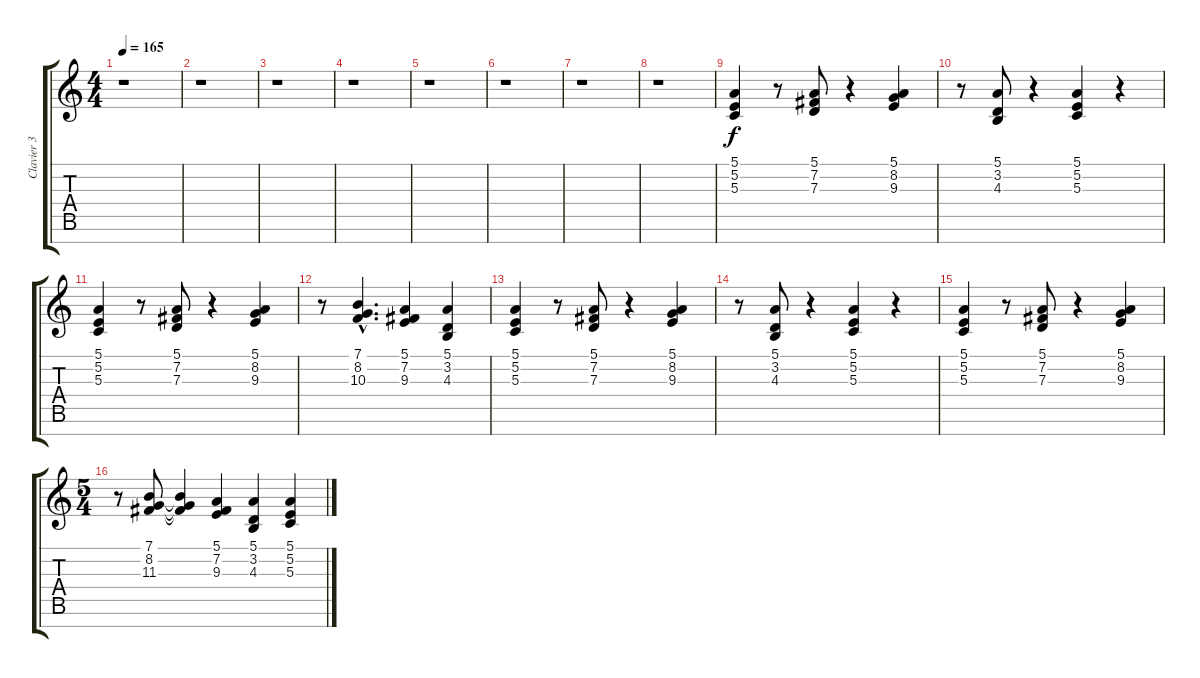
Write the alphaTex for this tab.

\track ("Clavier 3" "Clavier 3") {instrument percussiveorgan}
\staff {score tabs}
\tuning (E4 B3 G3 D3 A2 E2 B1) {hide}
\ts (4 4)
\tempo 165
\clef g2
\ks c
r.1{dy f} |
r.1 |
r.1 |
r.1 |
r.1 |
r.1 |
r.1 |
r.1 |
(5.1 5.2 5.3).4 r.8 (5.1 7.2 7.3).8 r.4 (5.1 8.2 9.3).4 |
r.8 (5.1 3.2 4.3).8 r.4 (5.1 5.2 5.3).4 r.4 |
(5.1 5.2 5.3).4 r.8 (5.1 7.2 7.3).8 r.4 (5.1 8.2 9.3).4 |
r.8 (7.1{hac} 8.2{hac} 10.3{hac}).4{d} (5.1 7.2 9.3).4 (5.1 3.2 4.3).4 |
(5.1 5.2 5.3).4 r.8 (5.1 7.2 7.3).8 r.4 (5.1 8.2 9.3).4 |
r.8 (5.1 3.2 4.3).8 r.4 (5.1 5.2 5.3).4 r.4 |
(5.1 5.2 5.3).4 r.8 (5.1 7.2 7.3).8 r.4 (5.1 8.2 9.3).4 |
\ts (5 4)
r.8 (7.1 8.2 11.3).8 (7.1{t} 8.2{t} 11.3{t}).4 (5.1 7.2 9.3).4 (5.1 3.2 4.3).4 (5.1 5.2 5.3).4
